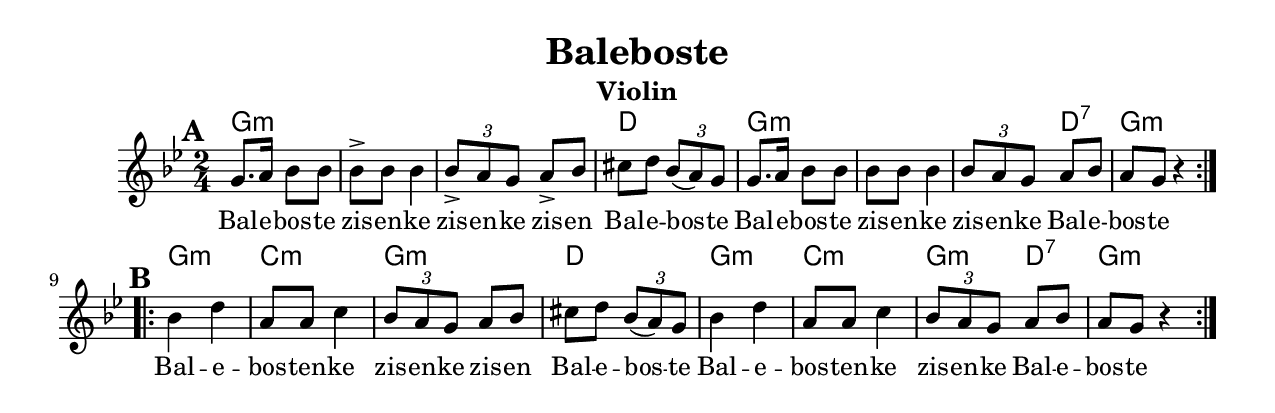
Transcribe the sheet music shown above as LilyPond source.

\version "2.18.0"
\include "english.ly"
%\pointAndClickOff
\paper{
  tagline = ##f
  print-all-headers = ##t
  #(set-paper-size "letter")
}
date = #(strftime "%d-%m-%Y" (localtime (current-time)))

%\markup{ \italic{ " Updated " \date  }  }

%\markup{ 1A Cello/Mando B Clar| 2A Acc. B tutti}

global = {
  \clef treble
  \key f \minor
  \time 2/4
  \set Score.markFormatter = #format-mark-box-alphabet
}

%#################################### Melody ########################
melody = \transpose f g\relative c' {
  \global
  %\partial 16*3 a16 d f   %lead in notes

  \repeat volta 2{
    \mark \default
    f8. g16 af8 af
    af8 -> af af4|
    \tuplet 3/2{af8-> g f} g-> af% \tuplet 3/2{g af bf}
    b8 c \tuplet 3/2{af( g) f}
    f8. g16 af8 af
    af8 af af4|
    \tuplet 3/2{af8 g f} g8 af
    g8 f r4

  }
   \break

  \repeat volta 2{
    \mark \default
    af4 c
    g8 g bf4
    \tuplet 3/2{af8 g f} g af%\tuplet 3/2{g af bf}
    b8 c \tuplet 3/2{af (g) f}
    af4 c
    g8 g bf4
    \tuplet 3/2{af8 g f} g8 af
    g8 f r4

  }
  \alternative {
    { }
    { }
  }

}
%################################# Lyrics #####################
\addlyrics{
  Bal -- e -- bos -- te zis -- en -- ke
  zis -- en -- ke zis -- en Bal -- e -- bos -- te
  Bal -- e -- bos -- te zis -- en -- ke
  zis -- en -- ke Bal -- e -- bos -- te

  Bal -- e -- bos -- ten -- ke
  zis -- en -- ke zis -- en Bal -- e -- bos -- te
  Bal -- e -- bos -- ten -- ke
  zis -- en -- ke Bal -- e -- bos -- te

}
%################################# Chords #######################
harmonies = \transpose f g\chordmode {
  f2*3:m
  c2
  f4*5:m
  c4:7
  f2:m
  %b
  f2:m
  bf2:m
  f2:m
  c2
  f4*2:m
  bf2:m
  f4:m
  c4:7
  f2:m
}


\score {
  <<
    \new ChordNames {
      \set chordChanges = ##f
      \harmonies
    }
    \new Staff

    \melody
  >>
  \header{
    title= "Baleboste"
    subtitle=""
    composer= ""
    instrument = "Violin"
    arranger= ""
  }
  \midi{\tempo 4 = 120}
  \layout{indent = 1.0\cm}
}
%{
% more verses:
\markup{}
\markup {
  \fill-line {
    \hspace #0.1 % distance from left margin
    \column {
      \line { "1."
	\column {
	  ""
	}
      }
      \hspace #0.2 % vertical distance between verses
      \line { "2."
	\column {
	 ""
	}
      }
    }
    \hspace #0.1  % horiz. distance between columns
    \column {
      \line { "3."
	\column {
	  ""
	}
      }
      \hspace #0.2 % distance between verses
      \line { "4."
	\column {
	 ""
	}
      }
    }
    \hspace #0.1 % distance to right margin
  }
}

%}
